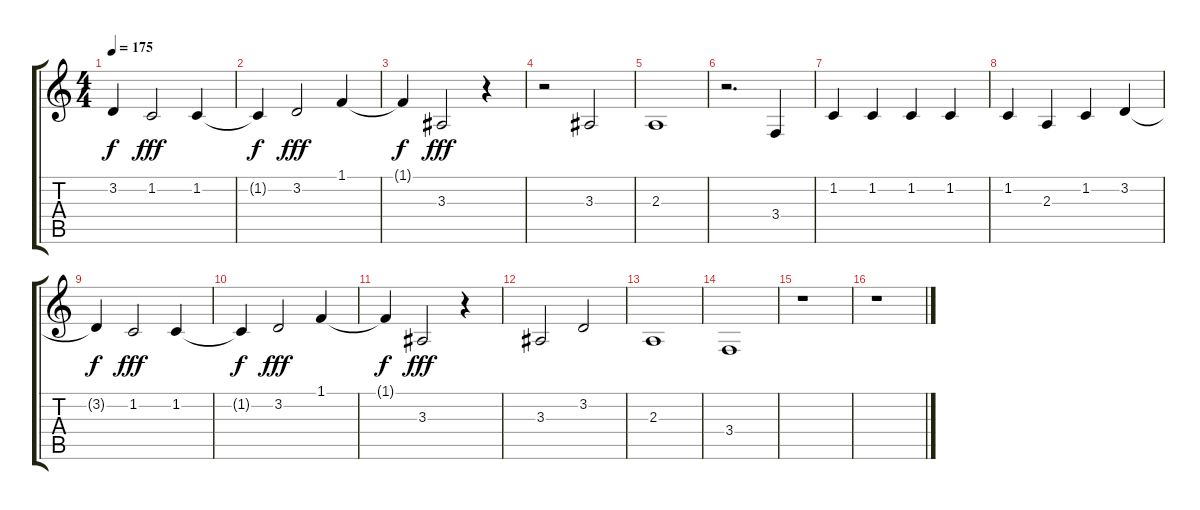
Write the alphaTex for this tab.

\track "" {instrument lead2sawtooth}
\staff {score tabs}
\tuning (E4 B3 G3 D3 A2 E2) {hide}
\ts (4 4)
\tempo 175
\clef g2
\ks c
3.2{t}.4{dy f} 1.2.2{dy fff} 1.2.4 |
1.2{t}.4{dy f} 3.2.2{dy fff} 1.1.4 |
1.1{t}.4{dy f} 3.3.2{dy fff} r.4 |
r.2 3.3.2 |
2.3.1 |
r.2{d} 3.4.4 |
1.2.4 1.2.4 1.2.4 1.2.4 |
1.2.4 2.3.4 1.2.4 3.2.4 |
3.2{t}.4{dy f} 1.2.2{dy fff} 1.2.4 |
1.2{t}.4{dy f} 3.2.2{dy fff} 1.1.4 |
1.1{t}.4{dy f} 3.3.2{dy fff} r.4 |
3.3.2 3.2.2 |
2.3.1 |
3.4.1 |
r.1 |
r.1
